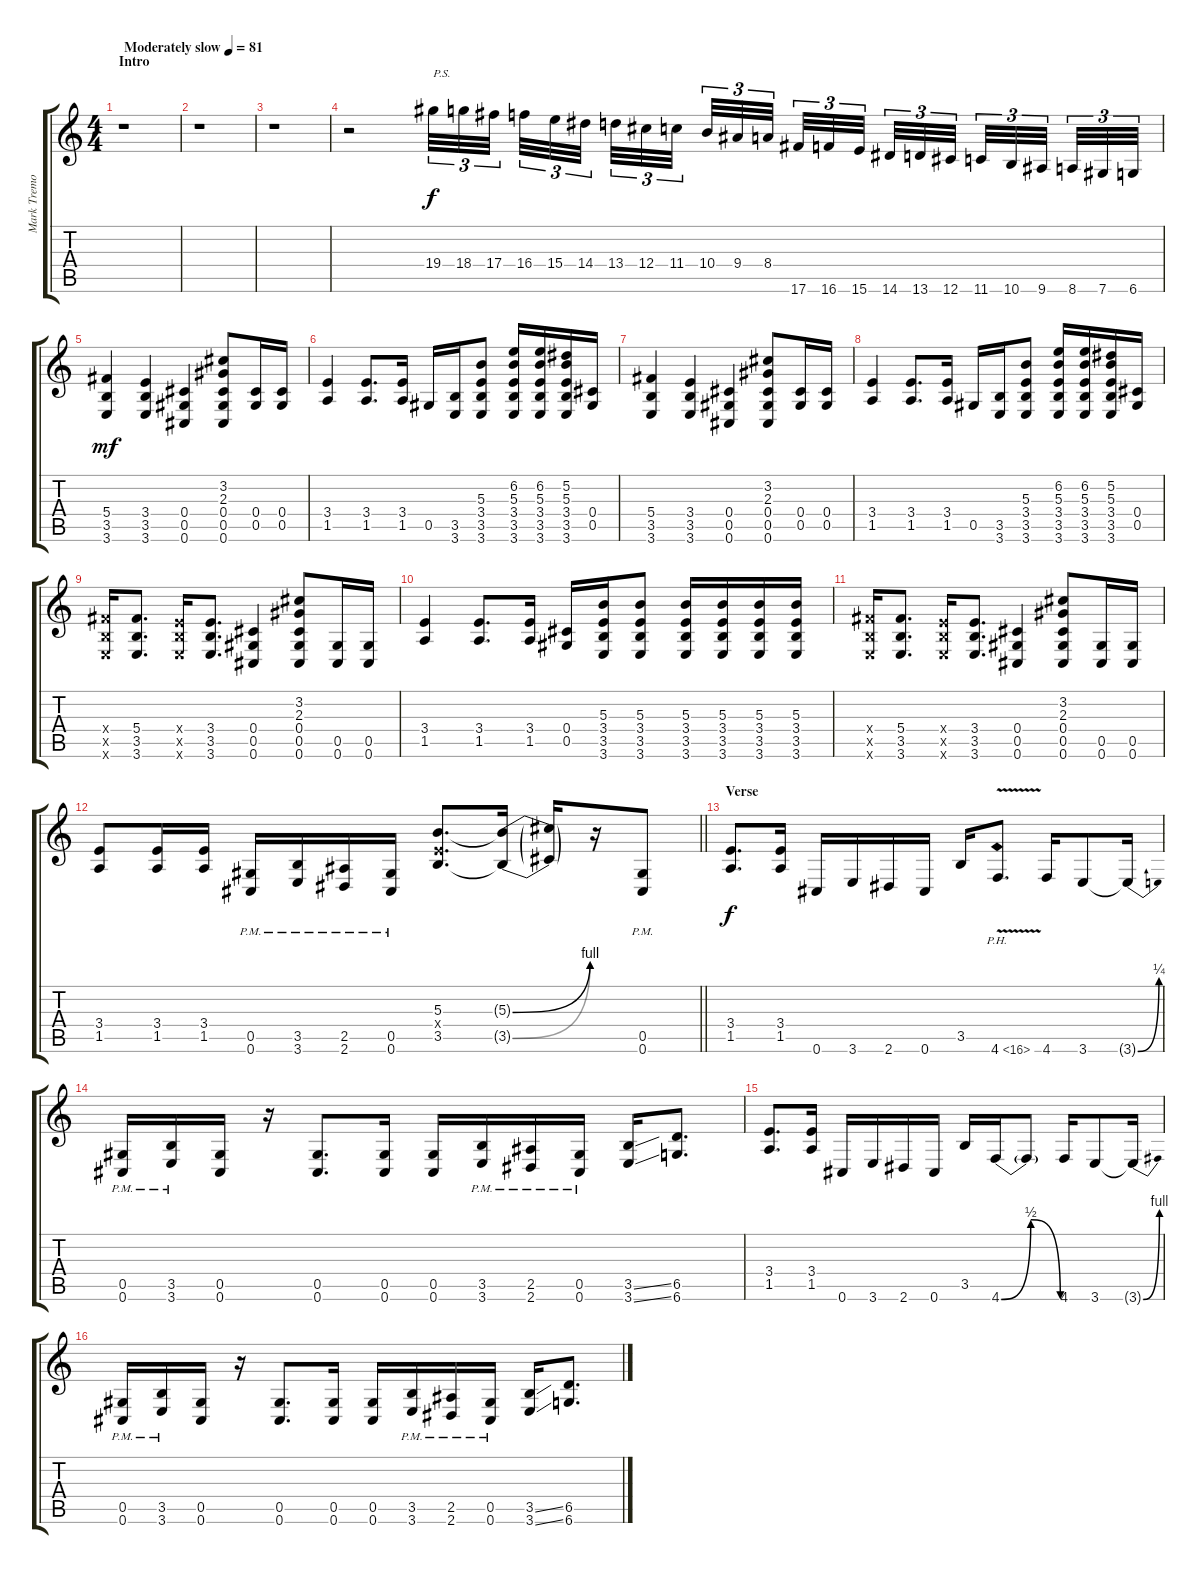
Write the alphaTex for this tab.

\track ("Mark Tremonti" "Mark Tremo") {instrument distortionguitar}
\staff {score tabs}
\tuning (Eb4 Bb3 Gb3 Db3 Ab2 Db2) {hide}
\ts (4 4)
\section ("" "Intro")
\tempo (81 "Moderately slow")
\clef g2
\ks c
r.1{dy f instrument distortionguitar} |
r.1 |
r.1 |
r.2 19.4.32{tu (3 2) txt "P.S." instrument guitarfretnoise} 18.4.32{tu (3 2)} 17.4.32{tu (3 2) beam splitsecondary} 16.4.32{tu (3 2)} 15.4.32{tu (3 2)} 14.4.32{tu (3 2) beam splitsecondary} 13.4.32{tu (3 2)} 12.4.32{tu (3 2)} 11.4.32{tu (3 2) beam splitsecondary} 10.4.32{tu (3 2)} 9.4.32{tu (3 2)} 8.4.32{tu (3 2)} 17.6.32{tu (3 2)} 16.6.32{tu (3 2)} 15.6.32{tu (3 2) beam splitsecondary} 14.6.32{tu (3 2)} 13.6.32{tu (3 2)} 12.6.32{tu (3 2) beam splitsecondary} 11.6.32{tu (3 2)} 10.6.32{tu (3 2)} 9.6.32{tu (3 2) beam splitsecondary} 8.6.32{tu (3 2)} 7.6.32{tu (3 2)} 6.6.32{tu (3 2)} |
(5.4 3.5 3.6).4{dy mf instrument distortionguitar} (3.4 3.5 3.6).4 (0.4 0.5 0.6).4 (3.2 2.3 0.4 0.5 0.6).8 (0.4 0.5).16 (0.4 0.5).16 |
(3.4 1.5).4 (3.4 1.5).8{d} (3.4 1.5).16 0.5.16 (3.5 3.6).16 (5.3 3.4 3.5 3.6).8 (6.2 5.3 3.4 3.5 3.6).16 (6.2 5.3 3.4 3.5 3.6).16 (5.2 5.3 3.4 3.5 3.6).16 (0.4 0.5).16 |
(5.4 3.5 3.6).4 (3.4 3.5 3.6).4 (0.4 0.5 0.6).4 (3.2 2.3 0.4 0.5 0.6).8 (0.4 0.5).16 (0.4 0.5).16 |
(3.4 1.5).4 (3.4 1.5).8{d} (3.4 1.5).16 0.5.16 (3.5 3.6).16 (5.3 3.4 3.5 3.6).8 (6.2 5.3 3.4 3.5 3.6).16 (6.2 5.3 3.4 3.5 3.6).16 (5.2 5.3 3.4 3.5 3.6).16 (0.4 0.5).16 |
(5.4{x} 3.5{x} 3.6{x}).16 (5.4 3.5 3.6).8{d} (3.4{x} 3.5{x} 3.6{x}).16 (3.4 3.5 3.6).8{d} (0.4 0.5 0.6).4 (3.2 2.3 0.4 0.5 0.6).8 (0.5 0.6).16 (0.5 0.6).16 |
(3.4 1.5).4 (3.4 1.5).8{d} (3.4 1.5).16 (0.4 0.5).16 (5.3 3.4 3.5 3.6).16 (5.3 3.4 3.5 3.6).8 (5.3 3.4 3.5 3.6).16 (5.3 3.4 3.5 3.6).16 (5.3 3.4 3.5 3.6).16 (5.3 3.4 3.5 3.6).16 |
(5.4{x} 3.5{x} 3.6{x}).16 (5.4 3.5 3.6).8{d} (3.4{x} 3.5{x} 3.6{x}).16 (3.4 3.5 3.6).8{d} (0.4 0.5 0.6).4 (3.2 2.3 0.4 0.5 0.6).8 (0.5 0.6).16 (0.5 0.6).16 |
\barLineRight lightlight
(3.4 1.5).8 (3.4 1.5).16 (3.4 1.5).16 (0.5{pm} 0.6{pm}).16 (3.5{pm} 3.6{pm}).16 (2.5{pm} 2.6{pm}).16 (0.5{pm} 0.6{pm}).16 (5.3 3.4{x} 3.5).8{d} (5.3{be (bend 0 0 60 4) t} 3.5{be (bend 0 0 60 4) t}).16 (5.3{t} 3.5{t}).16 r.16 (0.5{pm} 0.6{pm}).8 |
\section ("" "Verse")
(3.4 1.5).8{d dy f} (3.4 1.5).16 0.6.16 3.6.16 2.6.16 0.6.16 3.5.16 4.6{ph 12 v}.8{d} 4.6.16 3.6.8 3.6{be (bend 0 0 60 1) t}.16 |
(0.5{pm} 0.6{pm}).16 (3.5{pm} 3.6{pm}).16 (0.5 0.6).16 r.16 (0.5 0.6).8{d} (0.5 0.6).16 (0.5 0.6).16 (3.5{pm} 3.6{pm}).16 (2.5{pm} 2.6{pm}).16 (0.5{pm} 0.6{pm}).16 (3.5{ss} 3.6{ss}).16 (6.5 6.6).8{d} |
(3.4 1.5).8{d} (3.4 1.5).16 0.6.16 3.6.16 2.6.16 0.6.16 3.5.16 4.6{be (bendrelease 0 0 30 2 30 2 60 0)}.16 4.6{t}.8 4.6.16 3.6.8 3.6{be (bend 0 0 60 4) t}.16 |
(0.5{pm} 0.6{pm}).16 (3.5{pm} 3.6{pm}).16 (0.5 0.6).16 r.16 (0.5 0.6).8{d} (0.5 0.6).16 (0.5 0.6).16 (3.5{pm} 3.6{pm}).16 (2.5{pm} 2.6{pm}).16 (0.5{pm} 0.6{pm}).16 (3.5{ss} 3.6{ss}).16 (6.5 6.6).8{d}
